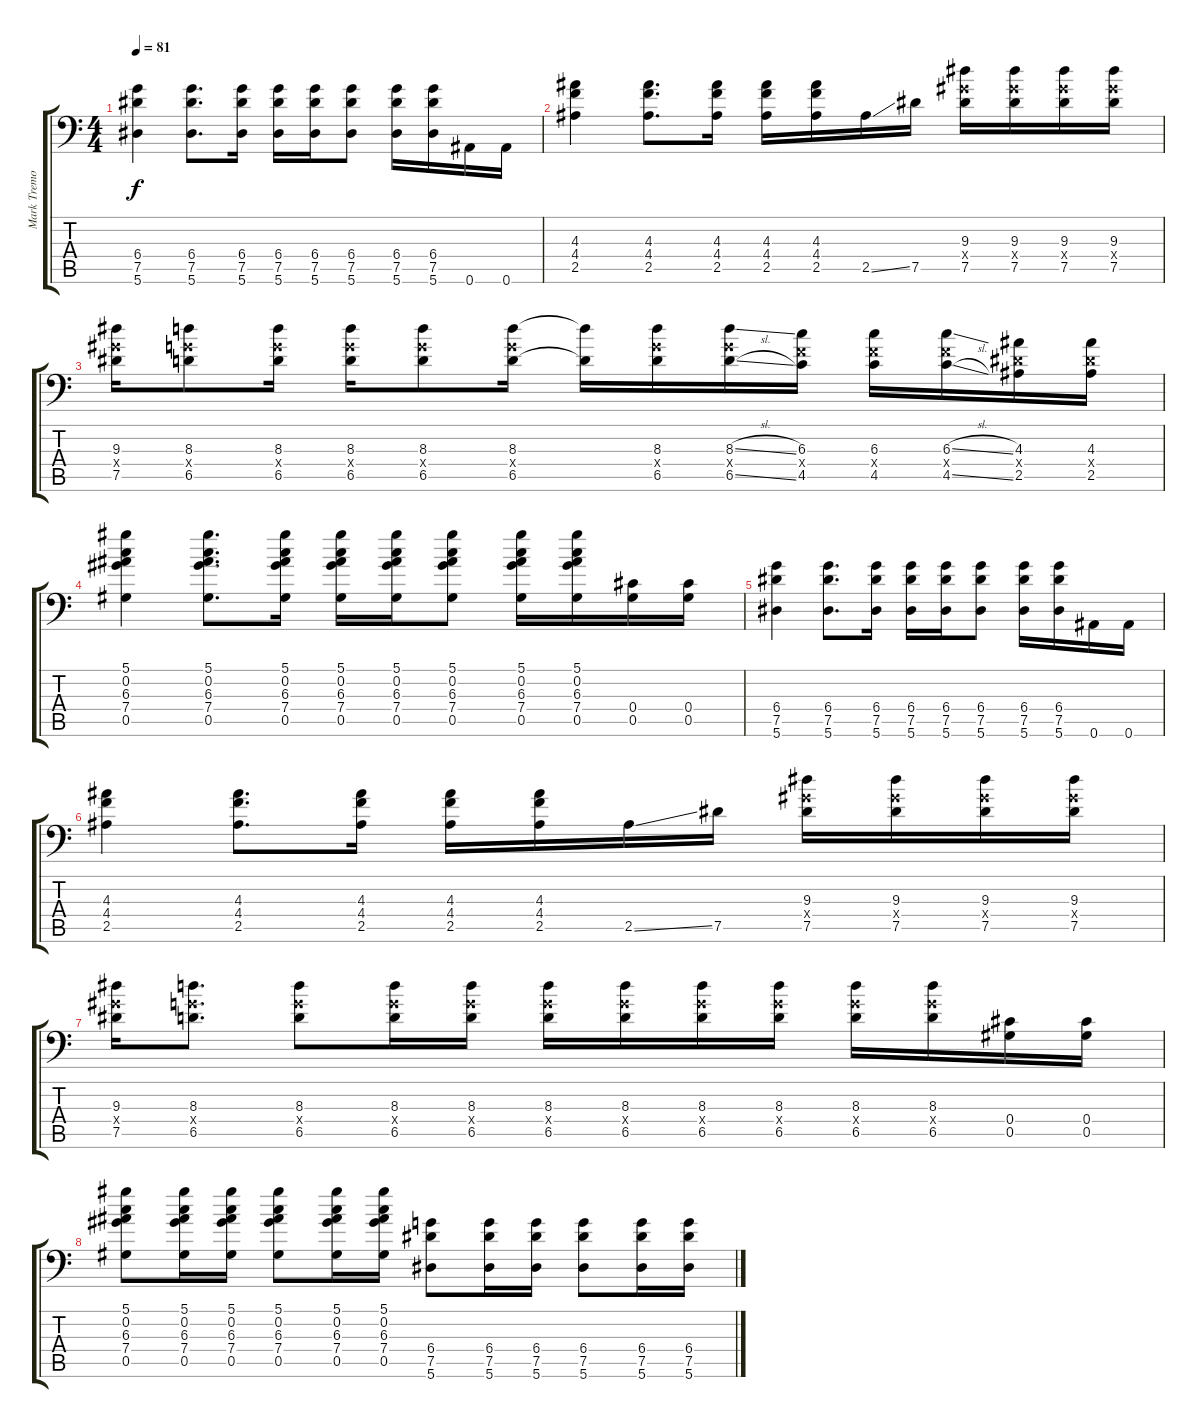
\track ("Mark Tremonti" "Mark Tremo") {instrument distortionguitar}
\staff {score tabs}
\tuning (Eb4 Bb3 Gb3 Db3 Ab2 Bb1) {hide}
\ts (4 4)
\tempo 81
\clef f4
\ks c
(6.4 7.5 5.6).4{dy f} (6.4 7.5 5.6).8{d} (6.4 7.5 5.6).16 (6.4 7.5 5.6).16 (6.4 7.5 5.6).16 (6.4 7.5 5.6).8 (6.4 7.5 5.6).16 (6.4 7.5 5.6).16 0.6.16 0.6.16 |
(4.3 4.4 2.5).4 (4.3 4.4 2.5).8{d} (4.3 4.4 2.5).16 (4.3 4.4 2.5).16 (4.3 4.4 2.5).16 2.5{ss}.16 7.5.16 (9.3 7.4{x} 7.5).16 (9.3 7.4{x} 7.5).16 (9.3 7.4{x} 7.5).16 (9.3 7.4{x} 7.5).16 |
(9.3 7.4{x} 7.5).16 (8.3 6.4{x} 6.5).8 (8.3 6.4{x} 6.5).16 (8.3 6.4{x} 6.5).16 (8.3 6.4{x} 6.5).8 (8.3 6.4{x} 6.5).16 (8.3{t} 6.5{t}).16 (8.3 6.4{x} 6.5).16 (8.3{sl} 6.4{x} 6.5{sl}).16 (6.3 4.4{x} 4.5).16 (6.3 4.4{x} 4.5).16 (6.3{sl} 4.4{x} 4.5{sl}).16 (4.3 2.4{x} 2.5).16 (4.3 2.4{x} 2.5).16 |
(5.1 0.2 6.3 7.4 0.5).4 (5.1 0.2 6.3 7.4 0.5).8{d} (5.1 0.2 6.3 7.4 0.5).16 (5.1 0.2 6.3 7.4 0.5).16 (5.1 0.2 6.3 7.4 0.5).16 (5.1 0.2 6.3 7.4 0.5).8 (5.1 0.2 6.3 7.4 0.5).16 (5.1 0.2 6.3 7.4 0.5).16 (0.4 0.5).16 (0.4 0.5).16 |
(6.4 7.5 5.6).4 (6.4 7.5 5.6).8{d} (6.4 7.5 5.6).16 (6.4 7.5 5.6).16 (6.4 7.5 5.6).16 (6.4 7.5 5.6).8 (6.4 7.5 5.6).16 (6.4 7.5 5.6).16 0.6.16 0.6.16 |
(4.3 4.4 2.5).4 (4.3 4.4 2.5).8{d} (4.3 4.4 2.5).16 (4.3 4.4 2.5).16 (4.3 4.4 2.5).16 2.5{ss}.16 7.5.16 (9.3 7.4{x} 7.5).16 (9.3 7.4{x} 7.5).16 (9.3 7.4{x} 7.5).16 (9.3 7.4{x} 7.5).16 |
(9.3 7.4{x} 7.5).16 (8.3 6.4{x} 6.5).8{d} (8.3 6.4{x} 6.5).8 (8.3 6.4{x} 6.5).16 (8.3 6.4{x} 6.5).16 (8.3 6.4{x} 6.5).16 (8.3 6.4{x} 6.5).16 (8.3 6.4{x} 6.5).16 (8.3 6.4{x} 6.5).16 (8.3 6.4{x} 6.5).16 (8.3 6.4{x} 6.5).16 (0.4 0.5).16 (0.4 0.5).16 |
(5.1 0.2 6.3 7.4 0.5).8 (5.1 0.2 6.3 7.4 0.5).16 (5.1 0.2 6.3 7.4 0.5).16 (5.1 0.2 6.3 7.4 0.5).8 (5.1 0.2 6.3 7.4 0.5).16 (5.1 0.2 6.3 7.4 0.5).16 (6.4 7.5 5.6).8 (6.4 7.5 5.6).16 (6.4 7.5 5.6).16 (6.4 7.5 5.6).8 (6.4 7.5 5.6).16 (6.4 7.5 5.6).16
